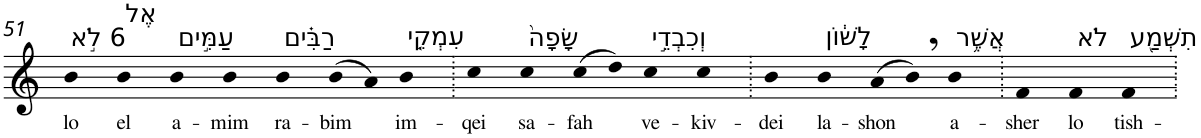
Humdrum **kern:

**kern	**text
*part1	*part1
*staff1	*staff1
*I"Piano	*
*I'Pno	*
!!LO:PB:g=z
*clefG2	*
*k[]	*
=51	=51
!LO:TX:a:t=6 לֹ֣א	!
!	!LO:LY:b
4b	lo
!LO:TX:a:t=אֶל	!
!	!LO:LY:b
4b	el
!LO:TX:a:t=עַמִּ֣ים	!
!	!LO:LY:b
4b	a-
!	!LO:LY:b
4b	-mim
!LO:TX:a:t=רַבִּ֗ים	!
!	!LO:LY:b
4b	ra-
!	!LO:LY:b
(>8b	-bim
8a)	.
!LO:TX:a:t=עִמְקֵ֤י	!
!	!LO:LY:b
4b	im-
=52.	=52.
!	!LO:LY:b
4cc	-qei
!LO:TX:a:t=שָׂפָה֙	!
!	!LO:LY:b
4cc	sa-
!	!LO:LY:b
(>8cc	-fah
8dd)	.
!LO:TX:a:t=וְכִבְדֵ֣י	!
!	!LO:LY:b
4cc	ve-
!	!LO:LY:b
4cc	-kiv-
=53.	=53.
!	!LO:LY:b
4b	-dei
!LO:TX:a:t=לָשׁ֔וֹן	!
!	!LO:LY:b
4b	la-
!	!LO:LY:b
(>8a	-shon
8b,)	.
!LO:TX:a:t=אֲשֶׁ֥ר	!
!	!LO:LY:b
4b	a-
=54.	=54.
!	!LO:LY:b
4f	-sher
!LO:TX:a:t=לֹא	!
!	!LO:LY:b
4f	lo
!LO:TX:a:t=תִשְׁמַ֖ע	!
!	!LO:LY:b
4f	tish-
=.	=.
*-	*-
